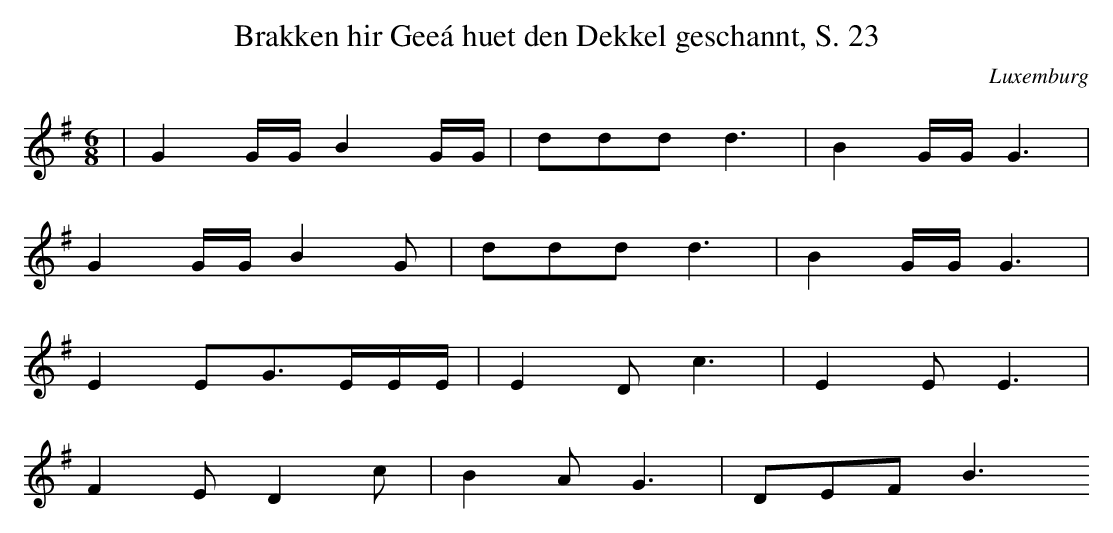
X:1
T: Brakken hir Geeá huet den Dekkel geschannt, S. 23
O: Luxemburg
M: 6/8
L: 1/16
K: G
 | G4GGB4GG | d2d2d2d6 | B4GGG6 |
G4GGB4G2 | d2d2d2d6 | B4GGG6 |
E4E2G3EEE | E4D2c6 | E4E2E6 |
F4E2D4c2 | B4A2G6 | D2E2F2B6
